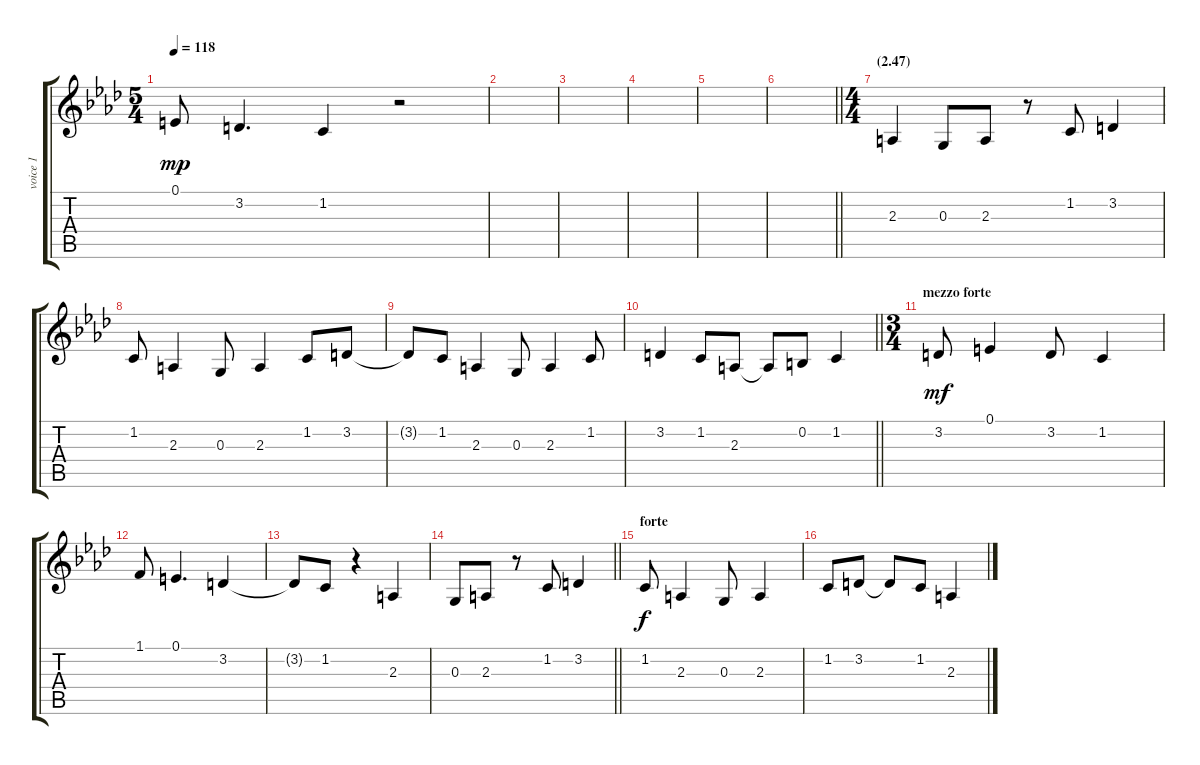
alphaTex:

\track ("voice 1" "voice 1") {instrument clarinet}
\staff {score tabs}
\tuning (E4 B3 G3 D3 A2 E2) {hide}
\ts (5 4)
\tempo 118
\clef g2
\ks ab
0.1.8{dy mp} 3.2.4{d} 1.2.4 r.2 |
|
|
|
|
\barLineRight lightlight
|
\ts (4 4)
\section ("" "(2.47)")
2.3.4 0.3.8 2.3.8 r.8 1.2.8 3.2.4 |
1.2.8 2.3.4 0.3.8 2.3.4 1.2.8 3.2.8 |
3.2{t}.8 1.2.8 2.3.4 0.3.8 2.3.4 1.2.8 |
\barLineRight lightlight
3.2.4 1.2.8 2.3.8 2.3{t}.8 0.2.8 1.2.4 |
\ts (3 4)
\section ("" "mezzo forte")
3.2.8{dy mf} 0.1.4 3.2.8 1.2.4 |
1.1.8 0.1.4{d} 3.2.4 |
3.2{t}.8 1.2.8 r.4 2.3.4 |
\barLineRight lightlight
0.3.8 2.3.8 r.8 1.2.8 3.2.4 |
\section ("" "forte")
1.2.8{dy f} 2.3.4 0.3.8 2.3.4 |
1.2.8 3.2.8 3.2{t}.8 1.2.8 2.3.4
